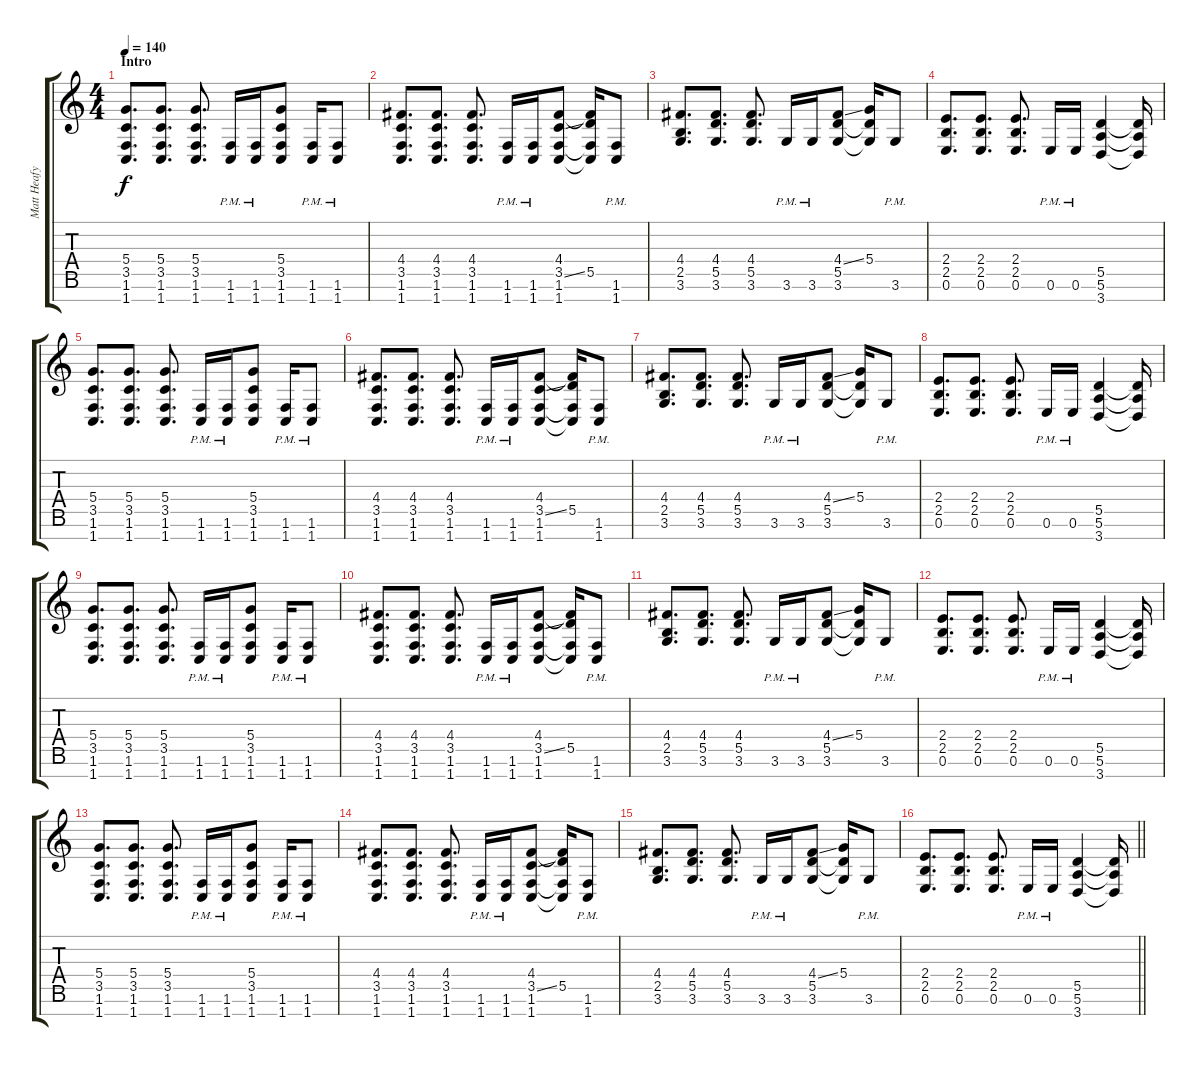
\track ("Matt Heafy" "Matt Heafy") {instrument distortionguitar}
\staff {score tabs}
\tuning (E4 B3 G3 D3 A2 E2 B1) {hide}
\ts (4 4)
\section ("" "Intro")
\tempo 140
\clef g2
\ks c
(5.4 3.5 1.6 1.7).8{d dy f instrument distortionguitar} (5.4 3.5 1.6 1.7).8{d} (5.4 3.5 1.6 1.7).8{d} (1.6{pm} 1.7{pm}).16 (1.6{pm} 1.7{pm}).16 (5.4 3.5 1.6 1.7).8 (1.6{pm} 1.7{pm}).16 (1.6{pm} 1.7{pm}).8 |
(4.4 3.5 1.6 1.7).8{d} (4.4 3.5 1.6 1.7).8{d} (4.4 3.5 1.6 1.7).8{d} (1.6{pm} 1.7{pm}).16 (1.6{pm} 1.7{pm}).16 (4.4 3.5{ss} 1.6 1.7).8 (4.4{t} 5.5 1.6{t} 1.7{t}).16 (1.6{pm} 1.7{pm}).8 |
(4.4 2.5 3.6).8{d} (4.4 5.5 3.6).8{d} (4.4 5.5 3.6).8{d} 3.6{pm}.16 3.6{pm}.16 (4.4{ss} 5.5 3.6).8 (5.4 5.5{t} 3.6{t}).16 3.6{pm}.8 |
(2.4 2.5 0.6).8{d} (2.4 2.5 0.6).8{d} (2.4 2.5 0.6).8{d} 0.6{pm}.16 0.6{pm}.16 (5.5 5.6 3.7).4 (5.5{t} 5.6{t} 3.7{t}).16 |
(5.4 3.5 1.6 1.7).8{d} (5.4 3.5 1.6 1.7).8{d} (5.4 3.5 1.6 1.7).8{d} (1.6{pm} 1.7{pm}).16 (1.6{pm} 1.7{pm}).16 (5.4 3.5 1.6 1.7).8 (1.6{pm} 1.7{pm}).16 (1.6{pm} 1.7{pm}).8 |
(4.4 3.5 1.6 1.7).8{d} (4.4 3.5 1.6 1.7).8{d} (4.4 3.5 1.6 1.7).8{d} (1.6{pm} 1.7{pm}).16 (1.6{pm} 1.7{pm}).16 (4.4 3.5{ss} 1.6 1.7).8 (4.4{t} 5.5 1.6{t} 1.7{t}).16 (1.6{pm} 1.7{pm}).8 |
(4.4 2.5 3.6).8{d} (4.4 5.5 3.6).8{d} (4.4 5.5 3.6).8{d} 3.6{pm}.16 3.6{pm}.16 (4.4{ss} 5.5 3.6).8 (5.4 5.5{t} 3.6{t}).16 3.6{pm}.8 |
(2.4 2.5 0.6).8{d} (2.4 2.5 0.6).8{d} (2.4 2.5 0.6).8{d} 0.6{pm}.16 0.6{pm}.16 (5.5 5.6 3.7).4 (5.5{t} 5.6{t} 3.7{t}).16 |
(5.4 3.5 1.6 1.7).8{d} (5.4 3.5 1.6 1.7).8{d} (5.4 3.5 1.6 1.7).8{d} (1.6{pm} 1.7{pm}).16 (1.6{pm} 1.7{pm}).16 (5.4 3.5 1.6 1.7).8 (1.6{pm} 1.7{pm}).16 (1.6{pm} 1.7{pm}).8 |
(4.4 3.5 1.6 1.7).8{d} (4.4 3.5 1.6 1.7).8{d} (4.4 3.5 1.6 1.7).8{d} (1.6{pm} 1.7{pm}).16 (1.6{pm} 1.7{pm}).16 (4.4 3.5{ss} 1.6 1.7).8 (4.4{t} 5.5 1.6{t} 1.7{t}).16 (1.6{pm} 1.7{pm}).8 |
(4.4 2.5 3.6).8{d} (4.4 5.5 3.6).8{d} (4.4 5.5 3.6).8{d} 3.6{pm}.16 3.6{pm}.16 (4.4{ss} 5.5 3.6).8 (5.4 5.5{t} 3.6{t}).16 3.6{pm}.8 |
(2.4 2.5 0.6).8{d} (2.4 2.5 0.6).8{d} (2.4 2.5 0.6).8{d} 0.6{pm}.16 0.6{pm}.16 (5.5 5.6 3.7).4 (5.5{t} 5.6{t} 3.7{t}).16 |
(5.4 3.5 1.6 1.7).8{d} (5.4 3.5 1.6 1.7).8{d} (5.4 3.5 1.6 1.7).8{d} (1.6{pm} 1.7{pm}).16 (1.6{pm} 1.7{pm}).16 (5.4 3.5 1.6 1.7).8 (1.6{pm} 1.7{pm}).16 (1.6{pm} 1.7{pm}).8 |
(4.4 3.5 1.6 1.7).8{d} (4.4 3.5 1.6 1.7).8{d} (4.4 3.5 1.6 1.7).8{d} (1.6{pm} 1.7{pm}).16 (1.6{pm} 1.7{pm}).16 (4.4 3.5{ss} 1.6 1.7).8 (4.4{t} 5.5 1.6{t} 1.7{t}).16 (1.6{pm} 1.7{pm}).8 |
(4.4 2.5 3.6).8{d} (4.4 5.5 3.6).8{d} (4.4 5.5 3.6).8{d} 3.6{pm}.16 3.6{pm}.16 (4.4{ss} 5.5 3.6).8 (5.4 5.5{t} 3.6{t}).16 3.6{pm}.8 |
\barLineRight lightlight
(2.4 2.5 0.6).8{d} (2.4 2.5 0.6).8{d} (2.4 2.5 0.6).8{d} 0.6{pm}.16 0.6{pm}.16 (5.5 5.6 3.7).4 (5.5{t} 5.6{t} 3.7{t}).16
